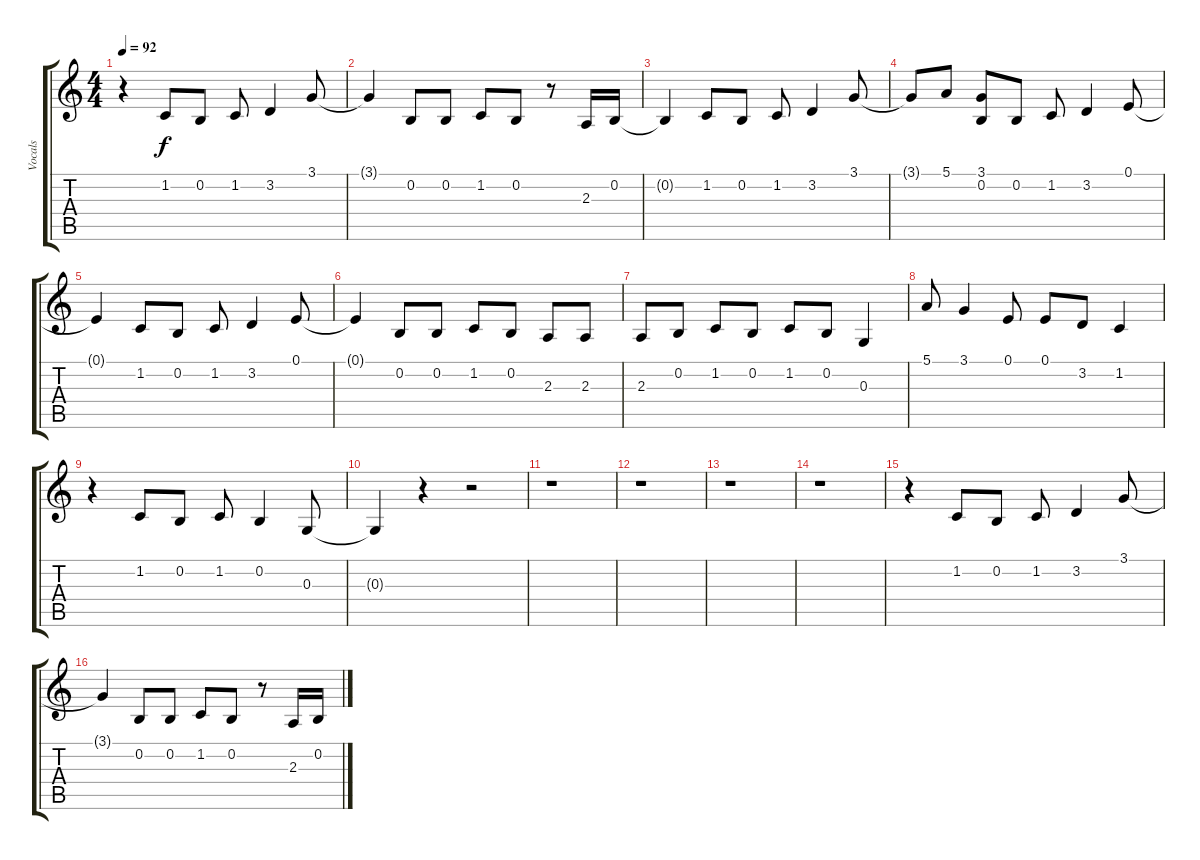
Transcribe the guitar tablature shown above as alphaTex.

\track ("Vocals" "Vocals") {instrument violin}
\staff {score tabs}
\tuning (E4 B3 G3 D3 A2 E2) {hide}
\ts (4 4)
\tempo 92
\clef g2
\ks c
r.4{dy f} 1.2.8 0.2.8 1.2.8 3.2.4 3.1.8 |
3.1{t}.4 0.2.8 0.2.8 1.2.8 0.2.8 r.8 2.3.16 0.2.16 |
0.2{t}.4 1.2.8 0.2.8 1.2.8 3.2.4 3.1.8 |
3.1{t}.8 5.1.8 (3.1 0.2).8 0.2.8 1.2.8 3.2.4 0.1.8 |
0.1{t}.4 1.2.8 0.2.8 1.2.8 3.2.4 0.1.8 |
0.1{t}.4 0.2.8 0.2.8 1.2.8 0.2.8 2.3.8 2.3.8 |
2.3.8 0.2.8 1.2.8 0.2.8 1.2.8 0.2.8 0.3.4 |
5.1.8 3.1.4 0.1.8 0.1.8 3.2.8 1.2.4 |
r.4 1.2.8 0.2.8 1.2.8 0.2.4 0.3.8 |
0.3{t}.4 r.4 r.2 |
r.1 |
r.1 |
r.1 |
r.1 |
r.4 1.2.8 0.2.8 1.2.8 3.2.4 3.1.8 |
3.1{t}.4 0.2.8 0.2.8 1.2.8 0.2.8 r.8 2.3.16 0.2.16
